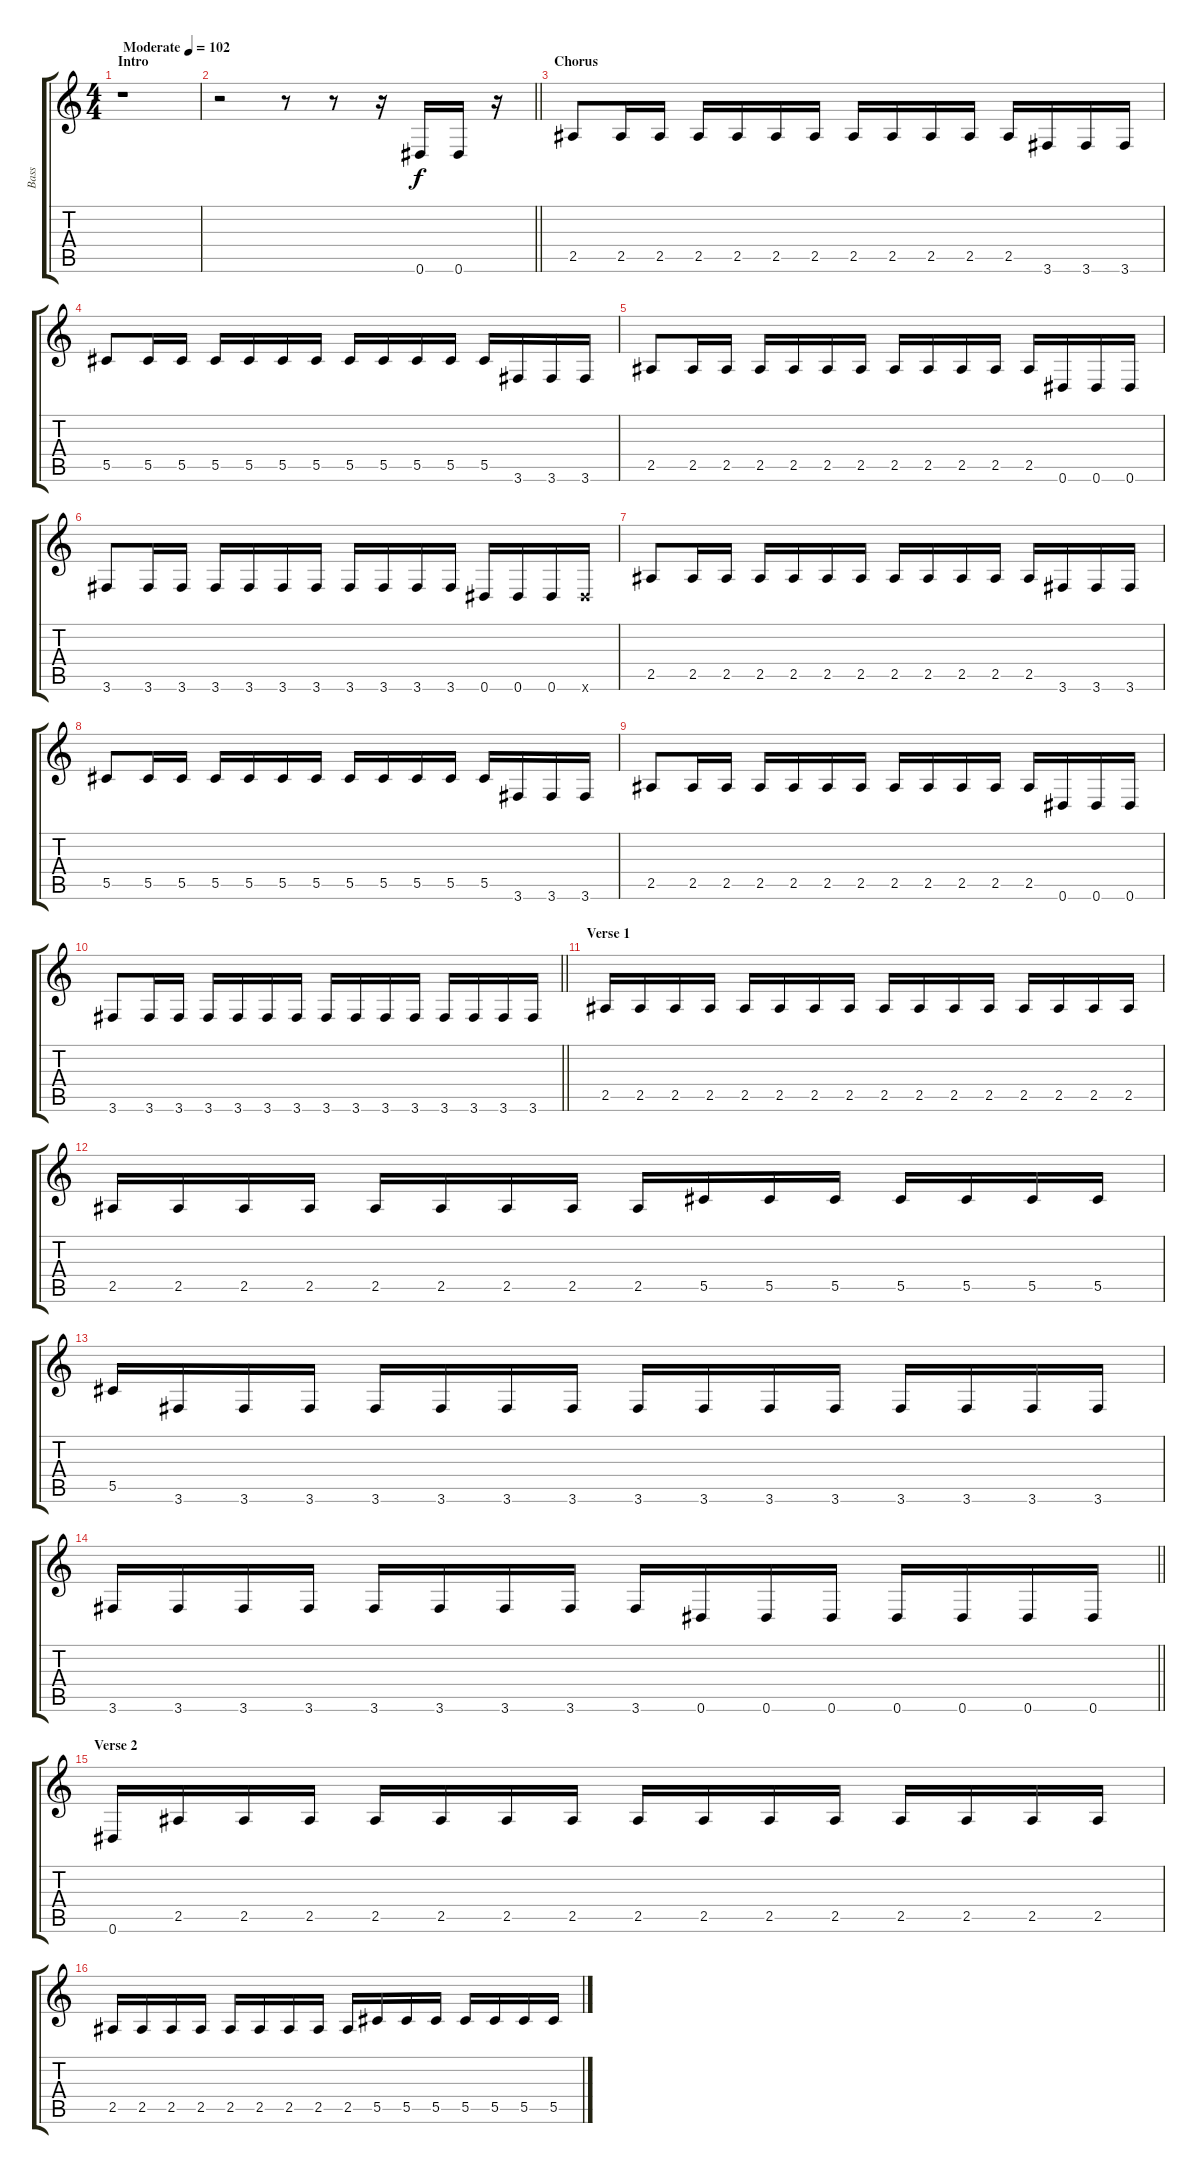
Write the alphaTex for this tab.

\track ("Bass" "Bass") {instrument electricbassfinger}
\staff {score tabs}
\tuning (Eb4 Bb3 Gb3 Db3 Ab2 Eb2) {hide}
\ts (4 4)
\section ("" "Intro")
\tempo (102 "Moderate")
\clef g2
\ks c
r.1{dy f instrument electricbassfinger} |
\barLineRight lightlight
r.2 r.8 r.8 r.16 0.6.16 0.6.16 r.16 |
\section ("" "Chorus")
2.5.8 2.5.16 2.5.16 2.5.16 2.5.16 2.5.16 2.5.16 2.5.16 2.5.16 2.5.16 2.5.16 2.5.16 3.6.16 3.6.16 3.6.16 |
5.5.8 5.5.16 5.5.16 5.5.16 5.5.16 5.5.16 5.5.16 5.5.16 5.5.16 5.5.16 5.5.16 5.5.16 3.6.16 3.6.16 3.6.16 |
2.5.8 2.5.16 2.5.16 2.5.16 2.5.16 2.5.16 2.5.16 2.5.16 2.5.16 2.5.16 2.5.16 2.5.16 0.6.16 0.6.16 0.6.16 |
3.6.8 3.6.16 3.6.16 3.6.16 3.6.16 3.6.16 3.6.16 3.6.16 3.6.16 3.6.16 3.6.16 0.6.16 0.6.16 0.6.16 0.6{x}.16 |
2.5.8 2.5.16 2.5.16 2.5.16 2.5.16 2.5.16 2.5.16 2.5.16 2.5.16 2.5.16 2.5.16 2.5.16 3.6.16 3.6.16 3.6.16 |
5.5.8 5.5.16 5.5.16 5.5.16 5.5.16 5.5.16 5.5.16 5.5.16 5.5.16 5.5.16 5.5.16 5.5.16 3.6.16 3.6.16 3.6.16 |
2.5.8 2.5.16 2.5.16 2.5.16 2.5.16 2.5.16 2.5.16 2.5.16 2.5.16 2.5.16 2.5.16 2.5.16 0.6.16 0.6.16 0.6.16 |
\barLineRight lightlight
3.6.8 3.6.16 3.6.16 3.6.16 3.6.16 3.6.16 3.6.16 3.6.16 3.6.16 3.6.16 3.6.16 3.6.16 3.6.16 3.6.16 3.6.16 |
\section ("" "Verse 1")
2.5.16 2.5.16 2.5.16 2.5.16 2.5.16 2.5.16 2.5.16 2.5.16 2.5.16 2.5.16 2.5.16 2.5.16 2.5.16 2.5.16 2.5.16 2.5.16 |
2.5.16 2.5.16 2.5.16 2.5.16 2.5.16 2.5.16 2.5.16 2.5.16 2.5.16 5.5.16 5.5.16 5.5.16 5.5.16 5.5.16 5.5.16 5.5.16 |
5.5.16 3.6.16 3.6.16 3.6.16 3.6.16 3.6.16 3.6.16 3.6.16 3.6.16 3.6.16 3.6.16 3.6.16 3.6.16 3.6.16 3.6.16 3.6.16 |
\barLineRight lightlight
3.6.16 3.6.16 3.6.16 3.6.16 3.6.16 3.6.16 3.6.16 3.6.16 3.6.16 0.6.16 0.6.16 0.6.16 0.6.16 0.6.16 0.6.16 0.6.16 |
\section ("" "Verse 2")
0.6.16 2.5.16 2.5.16 2.5.16 2.5.16 2.5.16 2.5.16 2.5.16 2.5.16 2.5.16 2.5.16 2.5.16 2.5.16 2.5.16 2.5.16 2.5.16 |
2.5.16 2.5.16 2.5.16 2.5.16 2.5.16 2.5.16 2.5.16 2.5.16 2.5.16 5.5.16 5.5.16 5.5.16 5.5.16 5.5.16 5.5.16 5.5.16
